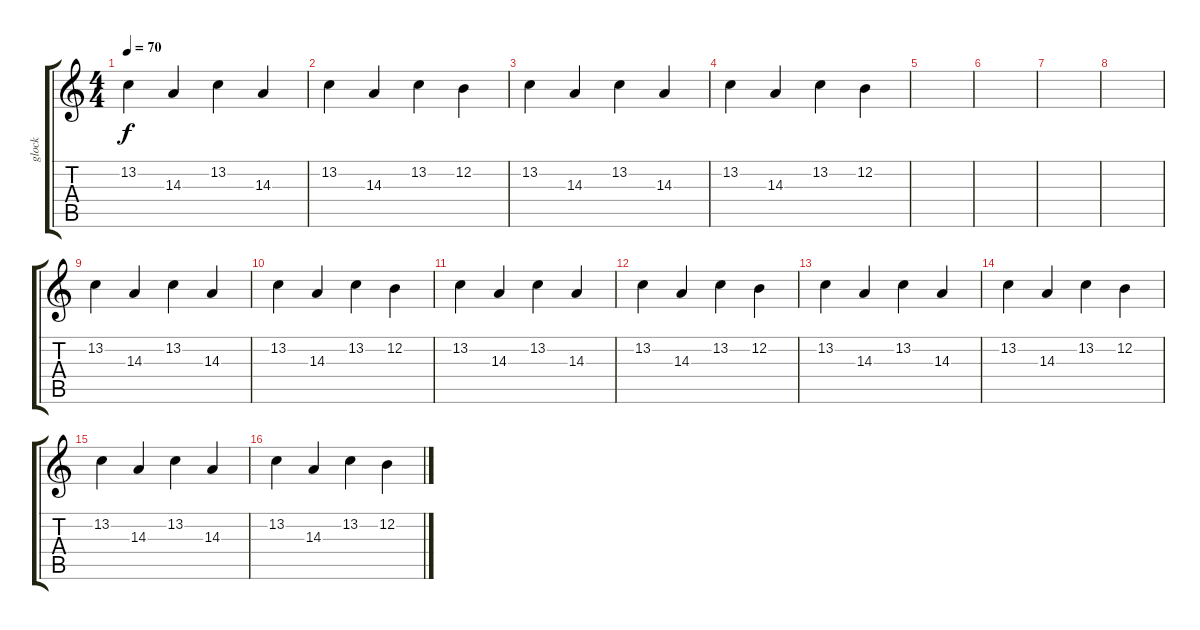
\track ("glock" "glock") {instrument musicbox}
\staff {score tabs}
\tuning (E4 B3 G3 D3 A2 E2) {hide}
\ts (4 4)
\tempo 70
\clef g2
\ks c
13.2.4{dy f} 14.3.4 13.2.4 14.3.4 |
13.2.4 14.3.4 13.2.4 12.2.4 |
13.2.4 14.3.4 13.2.4 14.3.4 |
13.2.4 14.3.4 13.2.4 12.2.4 |
|
|
|
|
13.2.4 14.3.4 13.2.4 14.3.4 |
13.2.4 14.3.4 13.2.4 12.2.4 |
13.2.4 14.3.4 13.2.4 14.3.4 |
13.2.4 14.3.4 13.2.4 12.2.4 |
13.2.4 14.3.4 13.2.4 14.3.4 |
13.2.4 14.3.4 13.2.4 12.2.4 |
13.2.4 14.3.4 13.2.4 14.3.4 |
13.2.4 14.3.4 13.2.4 12.2.4
